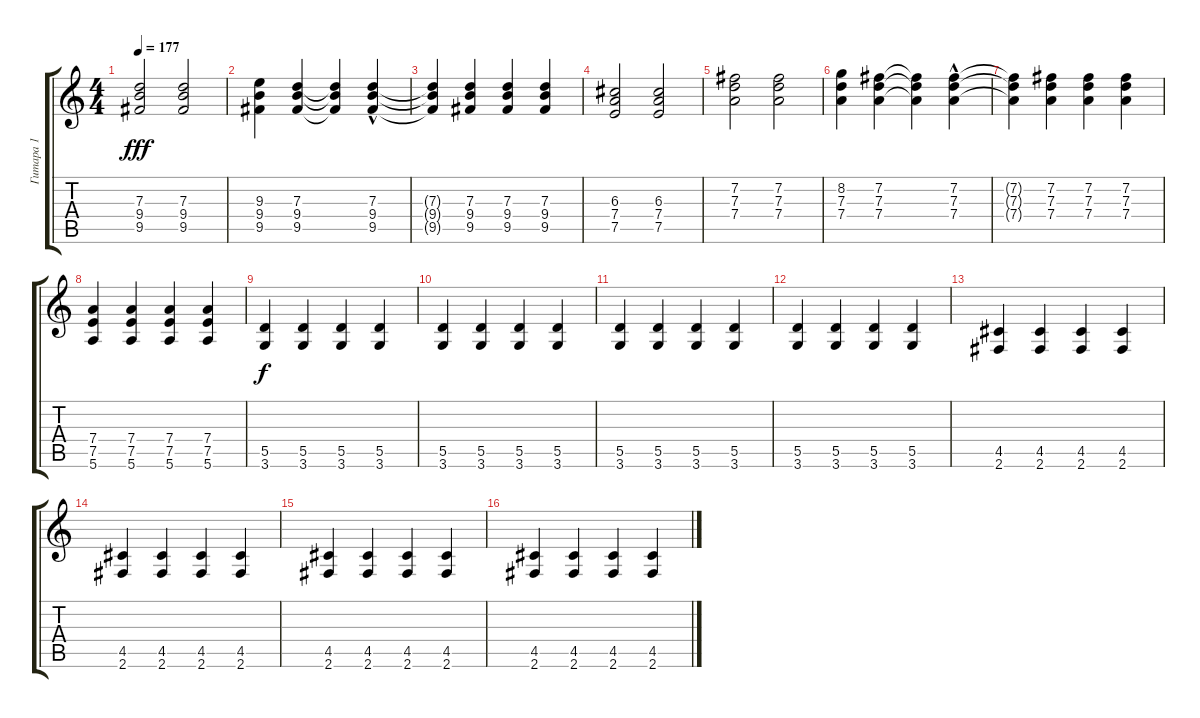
\track ("Гитара 1" "Гитара 1") {instrument overdrivenguitar}
\staff {score tabs}
\tuning (E4 B3 G3 D3 A2 E2) {hide}
\ts (4 4)
\tempo 177
\clef g2
\ks c
(7.3 9.4 9.5).2{dy fff} (7.3 9.4 9.5).2 |
(9.3 9.4 9.5).4 (7.3 9.4 9.5).4 (7.3{t} 9.4{t} 9.5{t}).4 (7.3{hac} 9.4{hac} 9.5).4 |
(7.3{t} 9.4{t} 9.5{t}).4 (7.3 9.4 9.5).4 (7.3 9.4 9.5).4 (7.3 9.4 9.5).4 |
(6.3 7.4 7.5).2 (6.3 7.4 7.5).2 |
(7.2 7.3 7.4).2 (7.2 7.3 7.4).2 |
(8.2 7.3 7.4).4 (7.2 7.3 7.4).4 (7.2{t} 7.3{t} 7.4{t}).4 (7.2{hac} 7.3{hac} 7.4).4 |
(7.2{t} 7.3{t} 7.4{t}).4 (7.2 7.3 7.4).4 (7.2 7.3 7.4).4 (7.2 7.3 7.4).4 |
(7.4 7.5 5.6).4 (7.4 7.5 5.6).4 (7.4 7.5 5.6).4 (7.4 7.5 5.6).4 |
(5.5 3.6).4{dy f} (5.5 3.6).4 (5.5 3.6).4 (5.5 3.6).4 |
(5.5 3.6).4 (5.5 3.6).4 (5.5 3.6).4 (5.5 3.6).4 |
(5.5 3.6).4 (5.5 3.6).4 (5.5 3.6).4 (5.5 3.6).4 |
(5.5 3.6).4 (5.5 3.6).4 (5.5 3.6).4 (5.5 3.6).4 |
(4.5 2.6).4 (4.5 2.6).4 (4.5 2.6).4 (4.5 2.6).4 |
(4.5 2.6).4 (4.5 2.6).4 (4.5 2.6).4 (4.5 2.6).4 |
(4.5 2.6).4 (4.5 2.6).4 (4.5 2.6).4 (4.5 2.6).4 |
(4.5 2.6).4 (4.5 2.6).4 (4.5 2.6).4 (4.5 2.6).4
